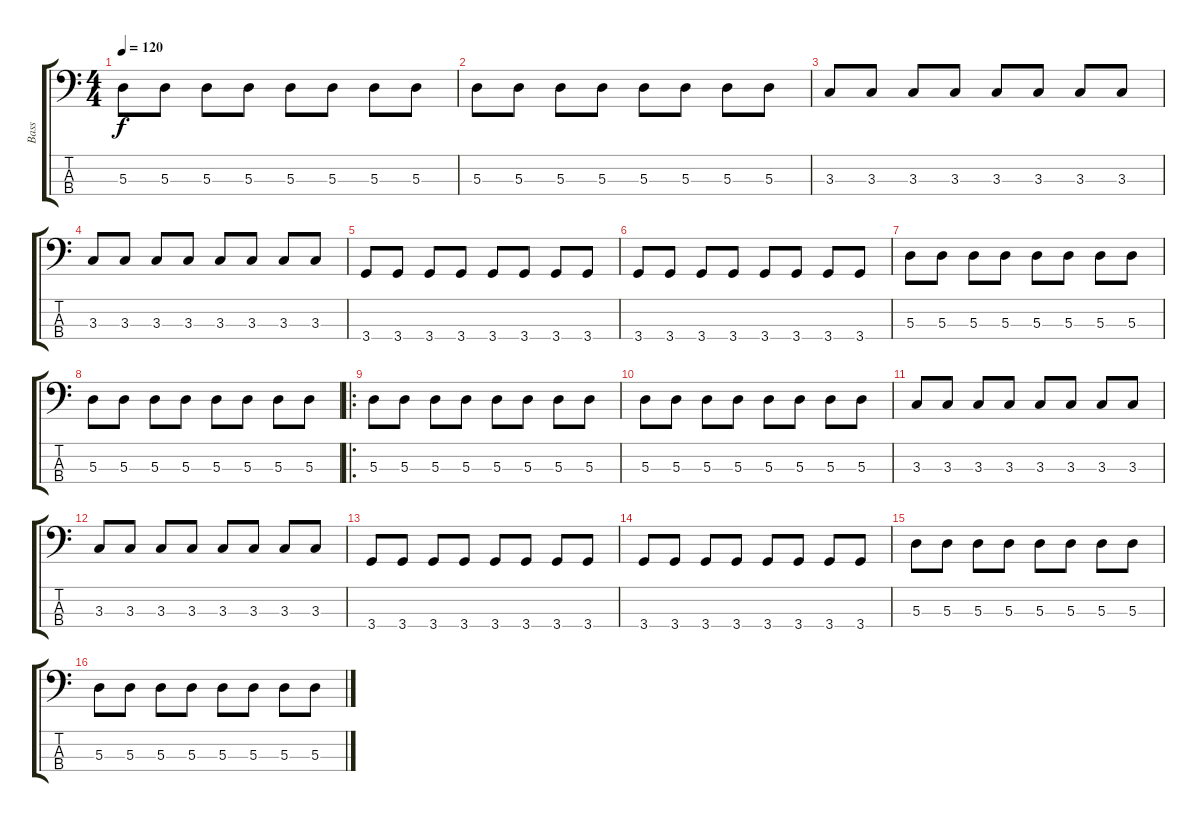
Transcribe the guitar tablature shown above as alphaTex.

\track ("Bass" "Bass") {instrument electricbassfinger}
\staff {score tabs}
\tuning (G2 D2 A1 E1) {hide}
\ts (4 4)
\tempo 120
\clef f4
\ks c
5.3.8{dy f} 5.3.8 5.3.8 5.3.8 5.3.8 5.3.8 5.3.8 5.3.8 |
5.3.8 5.3.8 5.3.8 5.3.8 5.3.8 5.3.8 5.3.8 5.3.8 |
3.3.8 3.3.8 3.3.8 3.3.8 3.3.8 3.3.8 3.3.8 3.3.8 |
3.3.8 3.3.8 3.3.8 3.3.8 3.3.8 3.3.8 3.3.8 3.3.8 |
3.4.8 3.4.8 3.4.8 3.4.8 3.4.8 3.4.8 3.4.8 3.4.8 |
3.4.8 3.4.8 3.4.8 3.4.8 3.4.8 3.4.8 3.4.8 3.4.8 |
5.3.8 5.3.8 5.3.8 5.3.8 5.3.8 5.3.8 5.3.8 5.3.8 |
5.3.8 5.3.8 5.3.8 5.3.8 5.3.8 5.3.8 5.3.8 5.3.8 |
\ro
5.3.8 5.3.8 5.3.8 5.3.8 5.3.8 5.3.8 5.3.8 5.3.8 |
5.3.8 5.3.8 5.3.8 5.3.8 5.3.8 5.3.8 5.3.8 5.3.8 |
3.3.8 3.3.8 3.3.8 3.3.8 3.3.8 3.3.8 3.3.8 3.3.8 |
3.3.8 3.3.8 3.3.8 3.3.8 3.3.8 3.3.8 3.3.8 3.3.8 |
3.4.8 3.4.8 3.4.8 3.4.8 3.4.8 3.4.8 3.4.8 3.4.8 |
3.4.8 3.4.8 3.4.8 3.4.8 3.4.8 3.4.8 3.4.8 3.4.8 |
5.3.8 5.3.8 5.3.8 5.3.8 5.3.8 5.3.8 5.3.8 5.3.8 |
5.3.8 5.3.8 5.3.8 5.3.8 5.3.8 5.3.8 5.3.8 5.3.8
